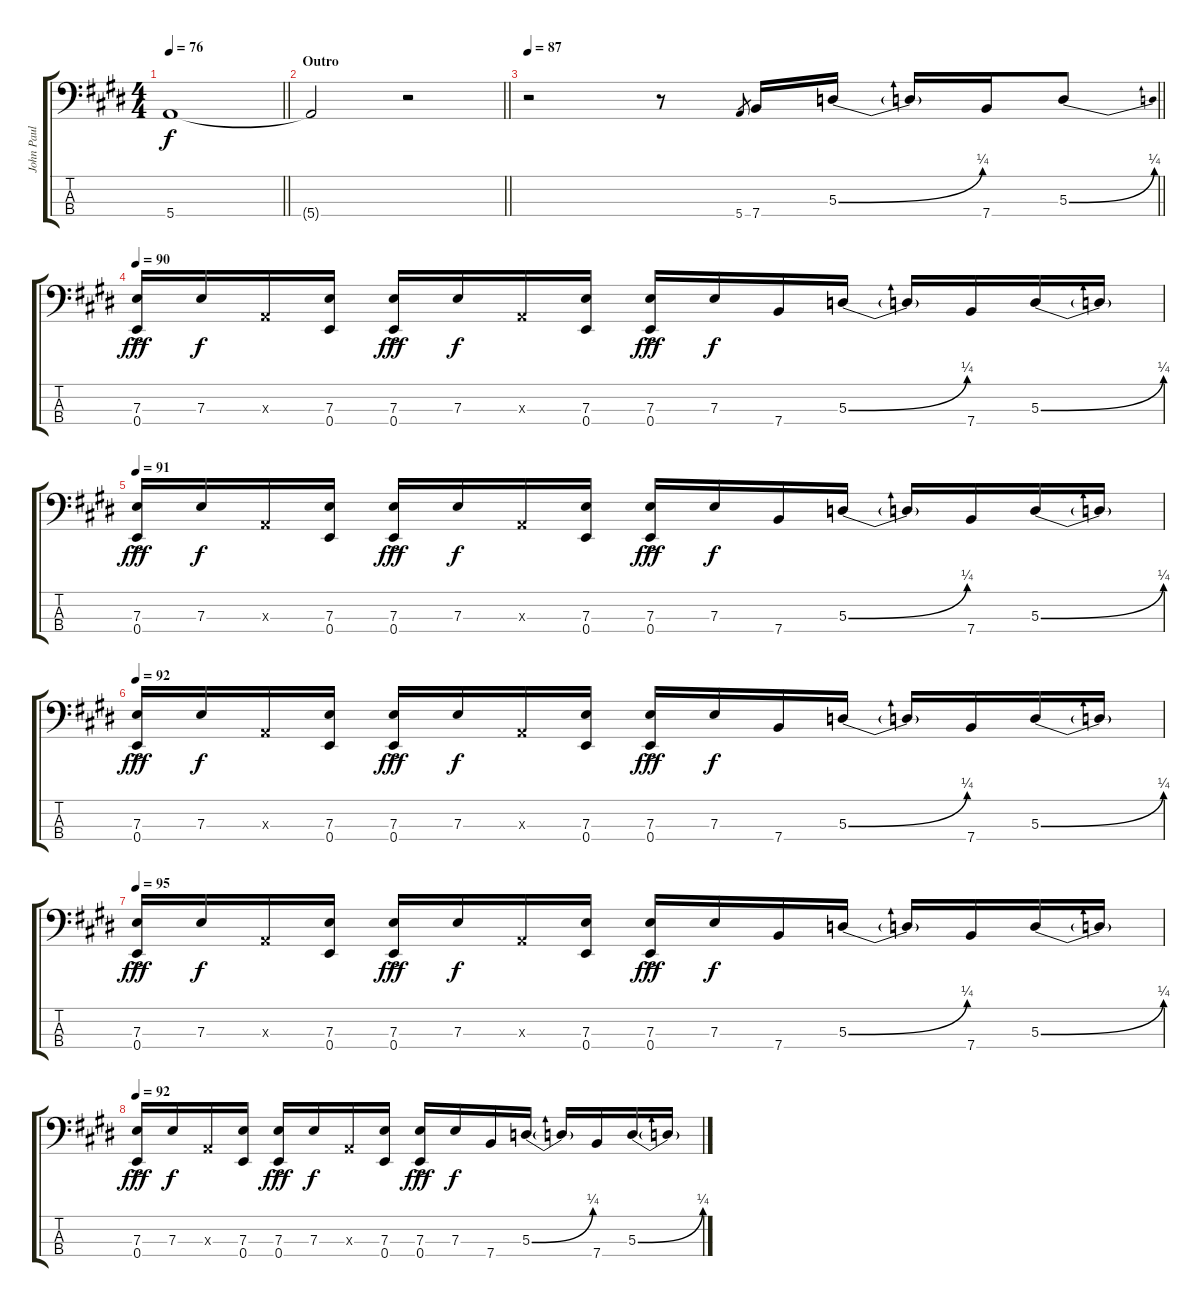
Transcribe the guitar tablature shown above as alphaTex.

\track ("John Paul Electric Bass (w/pick)" "John Paul ") {instrument electricbasspick}
\staff {score tabs}
\tuning (G2 D2 A1 E1) {hide}
\ts (4 4)
\tempo 76
\clef f4
\barLineRight lightlight
\ks e
5.4{t}.1{dy f} |
\section ("" "Outro")
\barLineRight lightlight
5.4{t}.2 r.2 |
\tempo 87
\barLineRight lightlight
r.2 r.8 5.4.8{gr} 7.4.16 5.3{be (bend 0 0 60 1)}.16 5.3{t}.16 7.4.16 5.3{be (bend 0 0 60 1)}.8 |
\tempo 90
(7.3{ac} 0.4{ac}).16{dy fff} 7.3.16{dy f} 0.3{x}.16 (7.3 0.4).16 (7.3{ac} 0.4{ac}).16{dy fff} 7.3.16{dy f} 0.3{x}.16 (7.3 0.4).16 (7.3{ac} 0.4{ac}).16{dy fff} 7.3.16{dy f} 7.4.16 5.3{be (bend 0 0 60 1)}.16 5.3{t}.16 7.4.16 5.3{be (bend 0 0 60 1)}.16 5.3{t}.16 |
\tempo 91
(7.3{ac} 0.4{ac}).16{dy fff} 7.3.16{dy f} 0.3{x}.16 (7.3 0.4).16 (7.3{ac} 0.4{ac}).16{dy fff} 7.3.16{dy f} 0.3{x}.16 (7.3 0.4).16 (7.3{ac} 0.4{ac}).16{dy fff} 7.3.16{dy f} 7.4.16 5.3{be (bend 0 0 60 1)}.16 5.3{t}.16 7.4.16 5.3{be (bend 0 0 60 1)}.16 5.3{t}.16 |
\tempo 92
(7.3{ac} 0.4{ac}).16{dy fff} 7.3.16{dy f} 0.3{x}.16 (7.3 0.4).16 (7.3{ac} 0.4{ac}).16{dy fff} 7.3.16{dy f} 0.3{x}.16 (7.3 0.4).16 (7.3{ac} 0.4{ac}).16{dy fff} 7.3.16{dy f} 7.4.16 5.3{be (bend 0 0 60 1)}.16 5.3{t}.16 7.4.16 5.3{be (bend 0 0 60 1)}.16 5.3{t}.16 |
\tempo 95
(7.3{ac} 0.4{ac}).16{dy fff} 7.3.16{dy f} 0.3{x}.16 (7.3 0.4).16 (7.3{ac} 0.4{ac}).16{dy fff} 7.3.16{dy f} 0.3{x}.16 (7.3 0.4).16 (7.3{ac} 0.4{ac}).16{dy fff} 7.3.16{dy f} 7.4.16 5.3{be (bend 0 0 60 1)}.16 5.3{t}.16 7.4.16 5.3{be (bend 0 0 60 1)}.16 5.3{t}.16 |
\tempo 92
(7.3{ac} 0.4{ac}).16{dy fff} 7.3.16{dy f} 0.3{x}.16 (7.3 0.4).16 (7.3{ac} 0.4{ac}).16{dy fff} 7.3.16{dy f} 0.3{x}.16 (7.3 0.4).16 (7.3{ac} 0.4{ac}).16{dy fff} 7.3.16{dy f} 7.4.16 5.3{be (bend 0 0 60 1)}.16 5.3{t}.16 7.4.16 5.3{be (bend 0 0 60 1)}.16 5.3{t}.16
